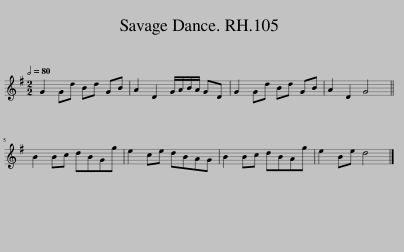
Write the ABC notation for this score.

X:1
L:1/8
Q:1/2=80
M:2/2
I:linebreak $
K:G
V:1 treble
V:1
 G2 Gd Bd GB | A2 D2 G/A/B/A/ GD | G2 Gd Bd GB | A2 D2 G4 ||$ B2 Bc dBGg | %5
 e2 ce dBAG | B2 Bc dBAg | e2 Be d4 |] %8
